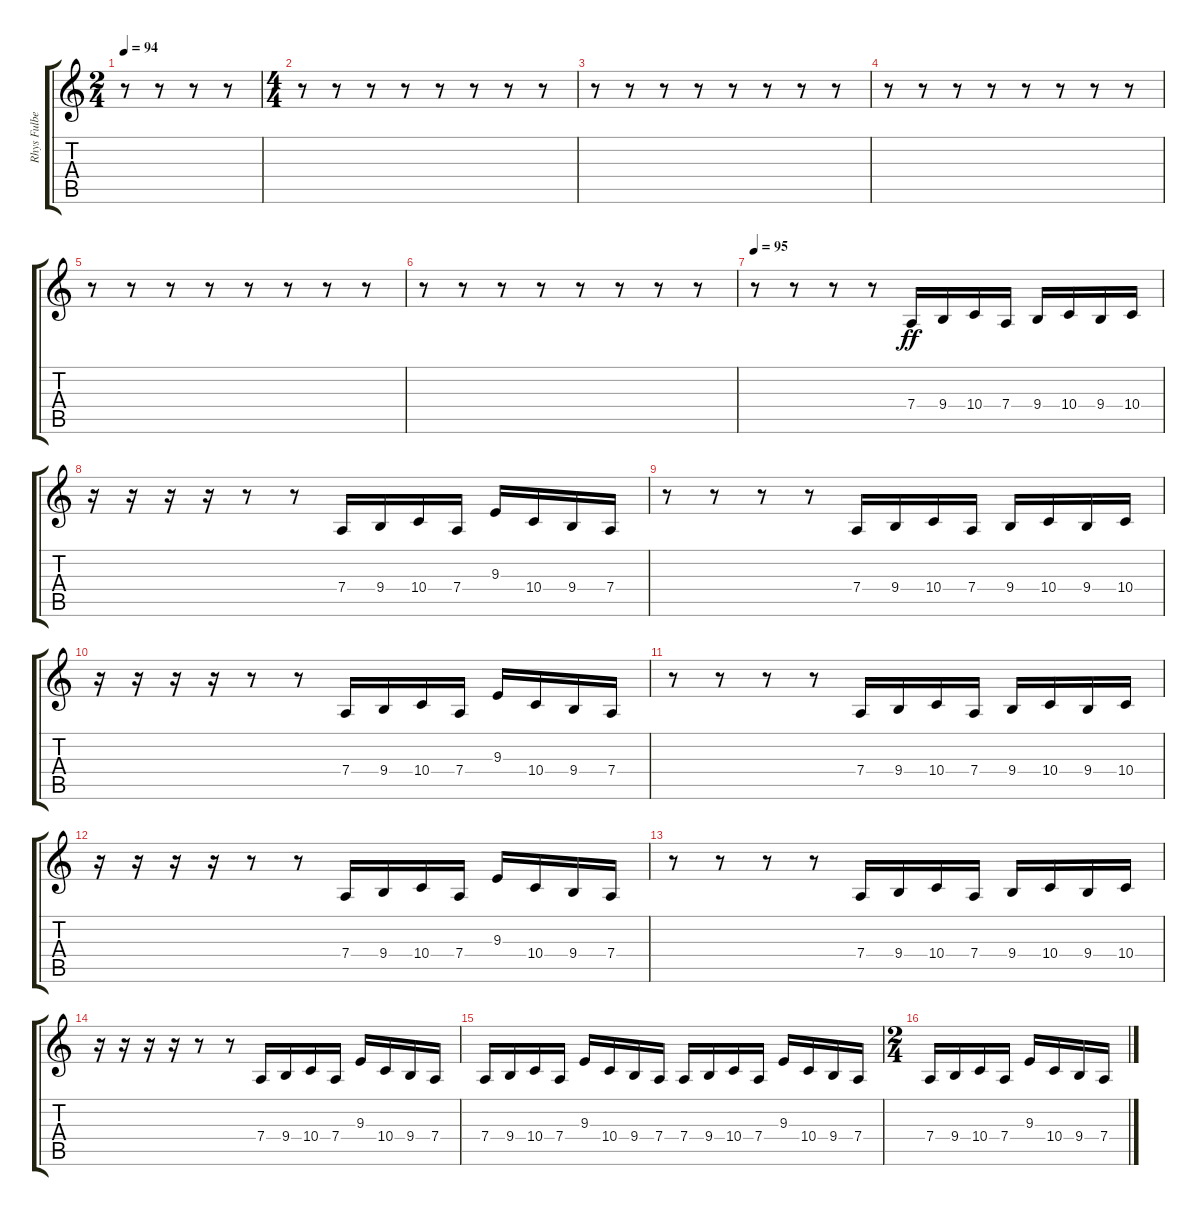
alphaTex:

\track ("Rhys Fulber" "Rhys Fulbe") {instrument stringensemble1}
\staff {score tabs}
\tuning (E4 B3 G3 D3 A2 E2) {hide}
\ts (2 4)
\tempo 94
\clef g2
\ks c
r.8{dy f} r.8 r.8 r.8 |
\ts (4 4)
r.8 r.8 r.8 r.8 r.8 r.8 r.8 r.8 |
r.8 r.8 r.8 r.8 r.8 r.8 r.8 r.8 |
r.8 r.8 r.8 r.8 r.8 r.8 r.8 r.8 |
r.8 r.8 r.8 r.8 r.8 r.8 r.8 r.8 |
r.8 r.8 r.8 r.8 r.8 r.8 r.8 r.8 |
\tempo 95
r.8 r.8 r.8 r.8 7.4.16{dy ff} 9.4.16 10.4.16 7.4.16 9.4.16 10.4.16 9.4.16 10.4.16 |
r.16 r.16 r.16 r.16 r.8 r.8 7.4.16 9.4.16 10.4.16 7.4.16 9.3.16 10.4.16 9.4.16 7.4.16 |
r.8 r.8 r.8 r.8 7.4.16 9.4.16 10.4.16 7.4.16 9.4.16 10.4.16 9.4.16 10.4.16 |
r.16 r.16 r.16 r.16 r.8 r.8 7.4.16 9.4.16 10.4.16 7.4.16 9.3.16 10.4.16 9.4.16 7.4.16 |
r.8 r.8 r.8 r.8 7.4.16 9.4.16 10.4.16 7.4.16 9.4.16 10.4.16 9.4.16 10.4.16 |
r.16 r.16 r.16 r.16 r.8 r.8 7.4.16 9.4.16 10.4.16 7.4.16 9.3.16 10.4.16 9.4.16 7.4.16 |
r.8 r.8 r.8 r.8 7.4.16 9.4.16 10.4.16 7.4.16 9.4.16 10.4.16 9.4.16 10.4.16 |
r.16 r.16 r.16 r.16 r.8 r.8 7.4.16 9.4.16 10.4.16 7.4.16 9.3.16 10.4.16 9.4.16 7.4.16 |
7.4.16 9.4.16 10.4.16 7.4.16 9.3.16 10.4.16 9.4.16 7.4.16 7.4.16 9.4.16 10.4.16 7.4.16 9.3.16 10.4.16 9.4.16 7.4.16 |
\ts (2 4)
7.4.16 9.4.16 10.4.16 7.4.16 9.3.16 10.4.16 9.4.16 7.4.16
